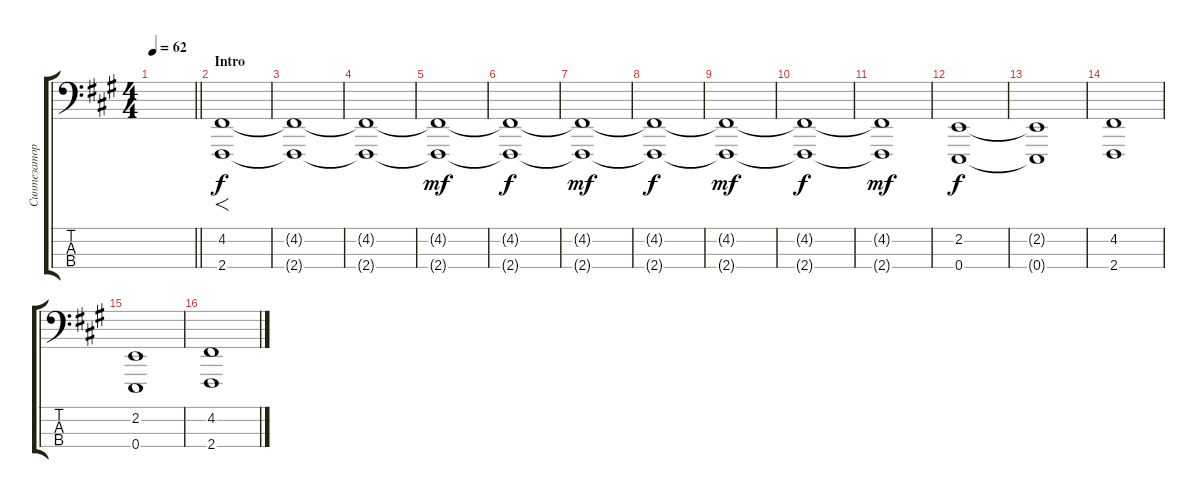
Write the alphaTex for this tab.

\track ("Синтезатор" "Синтезатор") {instrument pad7halo}
\staff {score tabs}
\tuning (G2 D2 A1 E1) {hide}
\ts (4 4)
\tempo 62
\clef f4
\barLineRight lightlight
\ks f#minor
|
\section ("" "Intro")
(4.2 2.4).1{f} |
(4.2{t} 2.4{t}).1 |
(4.2{t} 2.4{t}).1{dy f} |
(4.2{t} 2.4{t}).1{dy mf} |
(4.2{t} 2.4{t}).1{dy f} |
(4.2{t} 2.4{t}).1{dy mf} |
(4.2{t} 2.4{t}).1{dy f} |
(4.2{t} 2.4{t}).1{dy mf} |
(4.2{t} 2.4{t}).1{dy f} |
(4.2{t} 2.4{t}).1{dy mf} |
(2.2 0.4).1{dy f} |
(2.2{t} 0.4{t}).1 |
(4.2 2.4).1 |
(2.2 0.4).1 |
(4.2 2.4).1
